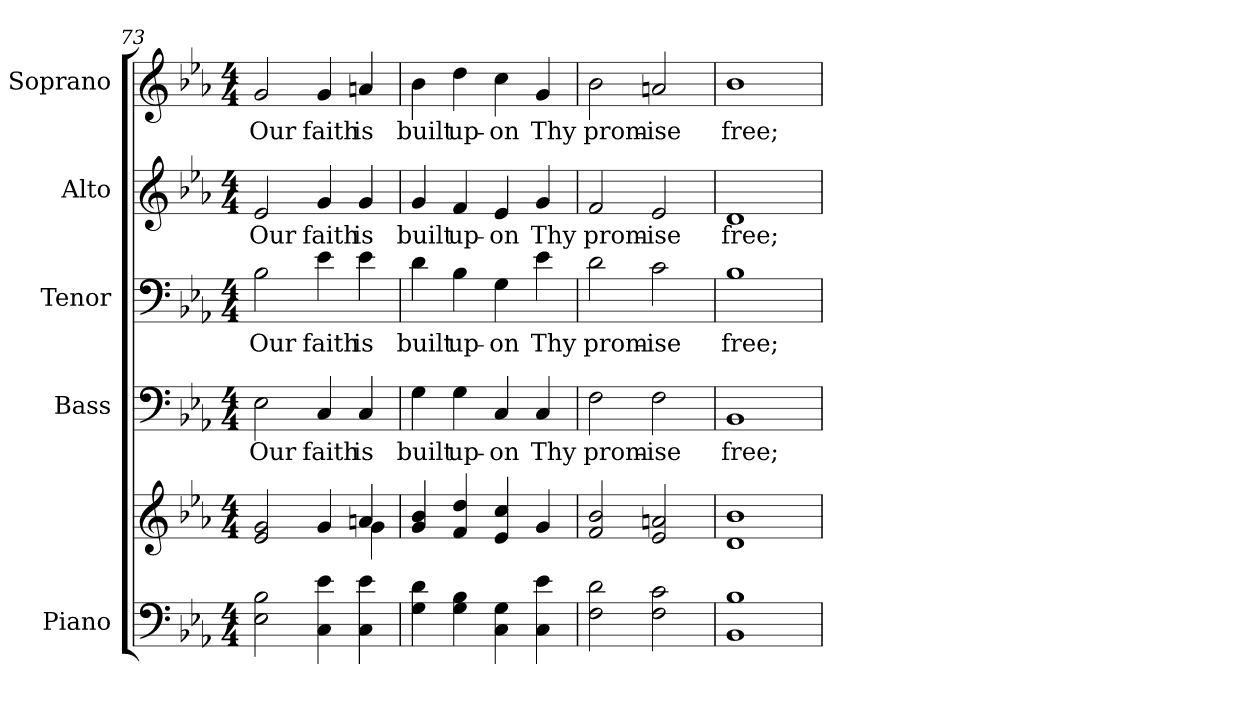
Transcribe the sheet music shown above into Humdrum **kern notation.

**kern	**kern	**kern	**text	**kern	**text	**kern	**text	**kern	**text
*part5	*part5	*part4	*part4	*part3	*part3	*part2	*part2	*part1	*part1
*staff6	*staff5	*staff4	*staff4	*staff3	*staff3	*staff2	*staff2	*staff1	*staff1
*I"Piano	*	*I"Bass	*	*I"Tenor	*	*I"Alto	*	*I"Soprano	*
*I'Pno.	*	*I'B.	*	*I'T.	*	*I'A.	*	*I'S.	*
*clefF4	*clefG2	*clefF4	*	*clefF4	*	*clefG2	*	*clefG2	*
*k[b-e-a-]	*k[b-e-a-]	*k[b-e-a-]	*	*k[b-e-a-]	*	*k[b-e-a-]	*	*k[b-e-a-]	*
*E-:	*E-:	*E-:	*	*E-:	*	*E-:	*	*E-:	*
*M4/4	*M4/4	*M4/4	*	*M4/4	*	*M4/4	*	*M4/4	*
=73	=73	=73	=73	=73	=73	=73	=73	=73	=73
*	*^	*	*	*	*	*	*	*	*
!	!	!	!	!LO:LY:b:color=#000000	!	!	!	!	!	!
!	!	!	!	!	!	!LO:LY:b:color=#000000	!	!	!	!
!	!	!	!	!	!	!	!	!LO:LY:b:color=#000000	!	!
!	!	!	!	!	!	!	!	!	!	!LO:LY:b:color=#000000
2E-i\ 2B-i	2e-i/ 2gi	2ryy	2E-i\	Our	2B-i\	Our	2e-i/	Our	2gi/	Our
!	!	!	!	!LO:LY:b:color=#000000	!	!	!	!	!	!
!	!	!	!	!	!	!LO:LY:b:color=#000000	!	!	!	!
!	!	!	!	!	!	!	!	!LO:LY:b:color=#000000	!	!
!	!	!	!	!	!	!	!	!	!	!LO:LY:b:color=#000000
4Ci\ 4e-i	4gi/	4ryy	4Ci/	faith	4e-i\	faith	4gi/	faith	4gi/	faith
!	!	!	!	!LO:LY:b:color=#000000	!	!	!	!	!	!
!	!	!	!	!	!	!LO:LY:b:color=#000000	!	!	!	!
!	!	!	!	!	!	!	!	!LO:LY:b:color=#000000	!	!
!	!	!	!	!	!	!	!	!	!	!LO:LY:b:color=#000000
4Ci\ 4e-i	4ani/	4gi\	4Ci/	is	4e-i\	is	4gi/	is	4ani/	is
*	*v	*v	*	*	*	*	*	*	*	*
!!LO:PB:g=z
=74	=74	=74	=74	=74	=74	=74	=74	=74	=74
*	*^	*	*	*	*	*	*	*	*
!	!	!	!	!LO:LY:b:color=#000000	!	!	!	!	!	!
*	*v	*v	*	*	*	*	*	*	*	*
*	*^	*	*	*	*	*	*	*	*
!	!	!	!	!	!	!LO:LY:b:color=#000000	!	!	!	!
*	*v	*v	*	*	*	*	*	*	*	*
*	*^	*	*	*	*	*	*	*	*
!	!	!	!	!	!	!	!	!LO:LY:b:color=#000000	!	!
*	*v	*v	*	*	*	*	*	*	*	*
*	*^	*	*	*	*	*	*	*	*
!	!	!	!	!	!	!	!	!	!	!LO:LY:b:color=#000000
*	*v	*v	*	*	*	*	*	*	*	*
4Gi\ 4di	4gi/ 4b-i	4Gi\	built	4di\	built	4gi/	built	4b-i\	built
!	!	!	!LO:LY:b:color=#000000	!	!	!	!	!	!
!	!	!	!	!	!LO:LY:b:color=#000000	!	!	!	!
!	!	!	!	!	!	!	!LO:LY:b:color=#000000	!	!
!	!	!	!	!	!	!	!	!	!LO:LY:b:color=#000000
4Gi\ 4B-i	4fi/ 4ddi	4Gi\	up-	4B-i\	up-	4fi/	up-	4ddi\	up-
!	!	!	!LO:LY:b:color=#000000	!	!	!	!	!	!
!	!	!	!	!	!LO:LY:b:color=#000000	!	!	!	!
!	!	!	!	!	!	!	!LO:LY:b:color=#000000	!	!
!	!	!	!	!	!	!	!	!	!LO:LY:b:color=#000000
4Ci\ 4Gi	4e-i/ 4cci	4Ci/	-on	4Gi\	-on	4e-i/	-on	4cci\	-on
!	!	!	!LO:LY:b:color=#000000	!	!	!	!	!	!
!	!	!	!	!	!LO:LY:b:color=#000000	!	!	!	!
!	!	!	!	!	!	!	!LO:LY:b:color=#000000	!	!
!	!	!	!	!	!	!	!	!	!LO:LY:b:color=#000000
4Ci\ 4e-i	4gi/	4Ci/	Thy	4e-i\	Thy	4gi/	Thy	4gi/	Thy
=75	=75	=75	=75	=75	=75	=75	=75	=75	=75
!	!	!	!LO:LY:b:color=#000000	!	!	!	!	!	!
!	!	!	!	!	!LO:LY:b:color=#000000	!	!	!	!
!	!	!	!	!	!	!	!LO:LY:b:color=#000000	!	!
!	!	!	!	!	!	!	!	!	!LO:LY:b:color=#000000
2Fi\ 2di	2fi/ 2b-i	2Fi\	prom-	2di\	prom-	2fi/	prom-	2b-i\	prom-
!	!	!	!LO:LY:b:color=#000000	!	!	!	!	!	!
!	!	!	!	!	!LO:LY:b:color=#000000	!	!	!	!
!	!	!	!	!	!	!	!LO:LY:b:color=#000000	!	!
!	!	!	!	!	!	!	!	!	!LO:LY:b:color=#000000
2Fi\ 2ci	2e-i/ 2ani	2Fi\	-ise	2ci\	-ise	2e-i/	-ise	2ani/	-ise
=76	=76	=76	=76	=76	=76	=76	=76	=76	=76
!	!	!	!LO:LY:b:color=#000000	!	!	!	!	!	!
!	!	!	!	!	!LO:LY:b:color=#000000	!	!	!	!
!	!	!	!	!	!	!	!LO:LY:b:color=#000000	!	!
!	!	!	!	!	!	!	!	!	!LO:LY:b:color=#000000
1BB-i 1B-i	1di 1b-i	1BB-i	free;	1B-i	free;	1di	free;	1b-i	free;
=	=	=	=	=	=	=	=	=	=
*-	*-	*-	*-	*-	*-	*-	*-	*-	*-
